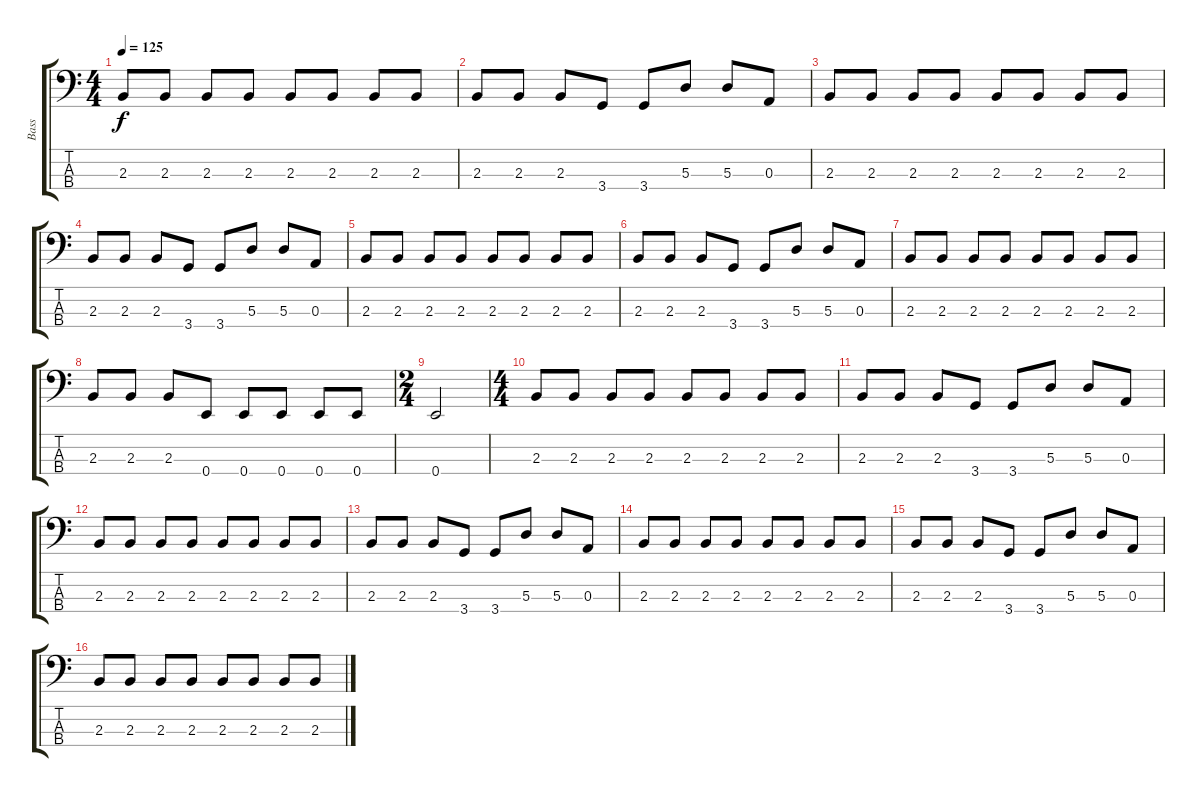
\track ("Bass" "Bass") {instrument electricbassfinger}
\staff {score tabs}
\tuning (G2 D2 A1 E1) {hide}
\ts (4 4)
\tempo 125
\clef f4
\ks c
2.3.8{dy f} 2.3.8 2.3.8 2.3.8 2.3.8 2.3.8 2.3.8 2.3.8 |
2.3.8 2.3.8 2.3.8 3.4.8 3.4.8 5.3.8 5.3.8 0.3.8 |
2.3.8 2.3.8 2.3.8 2.3.8 2.3.8 2.3.8 2.3.8 2.3.8 |
2.3.8 2.3.8 2.3.8 3.4.8 3.4.8 5.3.8 5.3.8 0.3.8 |
2.3.8 2.3.8 2.3.8 2.3.8 2.3.8 2.3.8 2.3.8 2.3.8 |
2.3.8 2.3.8 2.3.8 3.4.8 3.4.8 5.3.8 5.3.8 0.3.8 |
2.3.8 2.3.8 2.3.8 2.3.8 2.3.8 2.3.8 2.3.8 2.3.8 |
2.3.8 2.3.8 2.3.8 0.4.8 0.4.8 0.4.8 0.4.8 0.4.8 |
\ts (2 4)
0.4.2 |
\ts (4 4)
2.3.8 2.3.8 2.3.8 2.3.8 2.3.8 2.3.8 2.3.8 2.3.8 |
2.3.8 2.3.8 2.3.8 3.4.8 3.4.8 5.3.8 5.3.8 0.3.8 |
2.3.8 2.3.8 2.3.8 2.3.8 2.3.8 2.3.8 2.3.8 2.3.8 |
2.3.8 2.3.8 2.3.8 3.4.8 3.4.8 5.3.8 5.3.8 0.3.8 |
2.3.8 2.3.8 2.3.8 2.3.8 2.3.8 2.3.8 2.3.8 2.3.8 |
2.3.8 2.3.8 2.3.8 3.4.8 3.4.8 5.3.8 5.3.8 0.3.8 |
2.3.8 2.3.8 2.3.8 2.3.8 2.3.8 2.3.8 2.3.8 2.3.8
